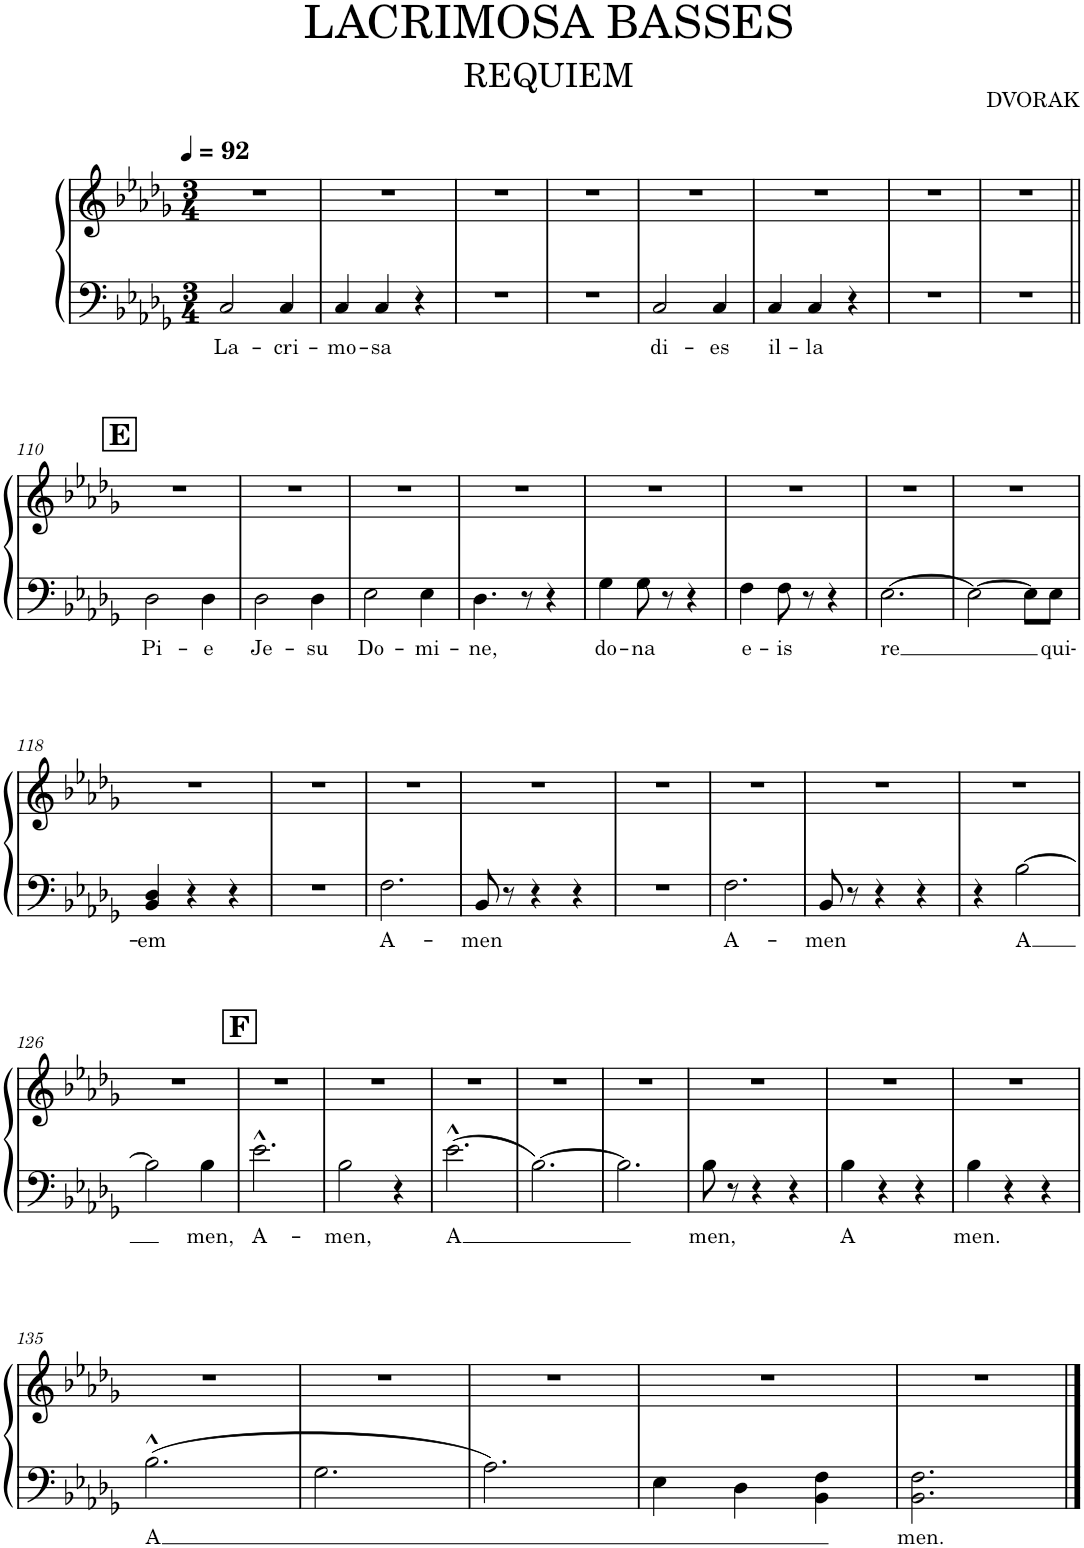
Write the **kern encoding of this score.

**kern	**text	**kern
*part1	*part1	*part1
*staff2	*staff2	*staff1
*I"Piano	*	*
*I'Pno.	*	*
*clefF4	*	*clefG2
*k[b-e-a-d-g-]	*	*k[b-e-a-d-g-]
*M3/4	*	*M3/4
*MM92	*	*MM92
=5	=5	=5
!	!LO:LY:b	!
2C/	La-	2.r
!	!LO:LY:b	!
4C/	-cri-	.
=6	=6	=6
!	!LO:LY:b	!
4C/	-mo-	2.r
!	!LO:LY:b	!
4C/	-sa	.
4r	.	.
=7	=7	=7
2.r	.	2.r
=8	=8	=8
2.r	.	2.r
=9	=9	=9
!	!LO:LY:b	!
2C/	di-	2.r
!	!LO:LY:b	!
4C/	-es	.
=10	=10	=10
!	!LO:LY:b	!
4C/	il-	2.r
!	!LO:LY:b	!
4C/	-la	.
4r	.	.
=11	=11	=11
2.r	.	2.r
=12	=12	=12
2.r	.	2.r
!!LO:LB:g=z
!!LO:REH:place=s1:a:B:cj:fs=14:t=E
=110||	=110||	=110||
!	!LO:LY:b	!
2D-\	Pi-	2.r
!	!LO:LY:b	!
4D-\	-e	.
=111	=111	=111
!	!LO:LY:b	!
2D-\	Je-	2.r
!	!LO:LY:b	!
4D-\	-su	.
=112	=112	=112
!	!LO:LY:b	!
2E-\	Do-	2.r
!	!LO:LY:b	!
4E-\	-mi-	.
=113	=113	=113
!	!LO:LY:b	!
4.D-\	-ne,	2.r
8r	.	.
4r	.	.
=114	=114	=114
!	!LO:LY:b	!
4G-\	do-	2.r
!	!LO:LY:b	!
8G-\	-na	.
8r	.	.
4r	.	.
=115	=115	=115
!	!LO:LY:b	!
4F\	e-	2.r
!	!LO:LY:b	!
8F\	-is	.
8r	.	.
4r	.	.
=116	=116	=116
!	!LO:LY:b	!
[2.E-\	re	2.r
=117	=117	=117
2E-\_	.	2.r
8E-\L]	.	.
!	!LO:LY:b	!
8E-\J	qui-	.
!!LO:LB:g=z
=118	=118	=118
!	!LO:LY:b	!
4BB-/ 4D-/	-em	2.r
4r	.	.
4r	.	.
=119	=119	=119
2.r	.	2.r
=120	=120	=120
!	!LO:LY:b	!
2.F\	A-	2.r
=121	=121	=121
!	!LO:LY:b	!
8BB-/	-men	2.r
8r	.	.
4r	.	.
4r	.	.
=122	=122	=122
2.r	.	2.r
=123	=123	=123
!	!LO:LY:b	!
2.F\	A-	2.r
=124	=124	=124
!	!LO:LY:b	!
8BB-/	-men	2.r
8r	.	.
4r	.	.
4r	.	.
=125	=125	=125
4r	.	2.r
!	!LO:LY:b	!
[2B-\	-A	.
!!LO:LB:g=z
=126	=126	=126
2B-\]	.	2.r
!	!LO:LY:b	!
4B-\	men,	.
!!LO:REH:place=s1:a:B:cj:fs=14:t=F
=127	=127	=127
!	!LO:LY:b	!
2.e-^^\	A-	2.r
=128	=128	=128
!	!LO:LY:b	!
2B-\	-men,	2.r
4r	.	.
=129	=129	=129
!	!LO:LY:b	!
2.e-^^\	A	2.r
=130	=130	=130
[2.B-\	.	2.r
=131	=131	=131
2.B-\]	.	2.r
=132	=132	=132
!	!LO:LY:b	!
8B-\	men,	2.r
8r	.	.
4r	.	.
4r	.	.
=133	=133	=133
!	!LO:LY:b	!
4B-\	A	2.r
4r	.	.
4r	.	.
=134	=134	=134
!	!LO:LY:b	!
4B-\	men.	2.r
4r	.	.
4r	.	.
!!LO:LB:g=z
=135	=135	=135
!	!LO:LY:b	!
2.B-^^\	A	2.r
=136	=136	=136
2.G-\	.	2.r
=137	=137	=137
2.A-\	.	2.r
=138	=138	=138
4E-\	.	2.r
4D-\	.	.
4BB-\ 4F\	.	.
=139	=139	=139
!	!LO:LY:b	!
2.BB-\ 2.F\	men.	2.r
==	==	==
*-	*-	*-
